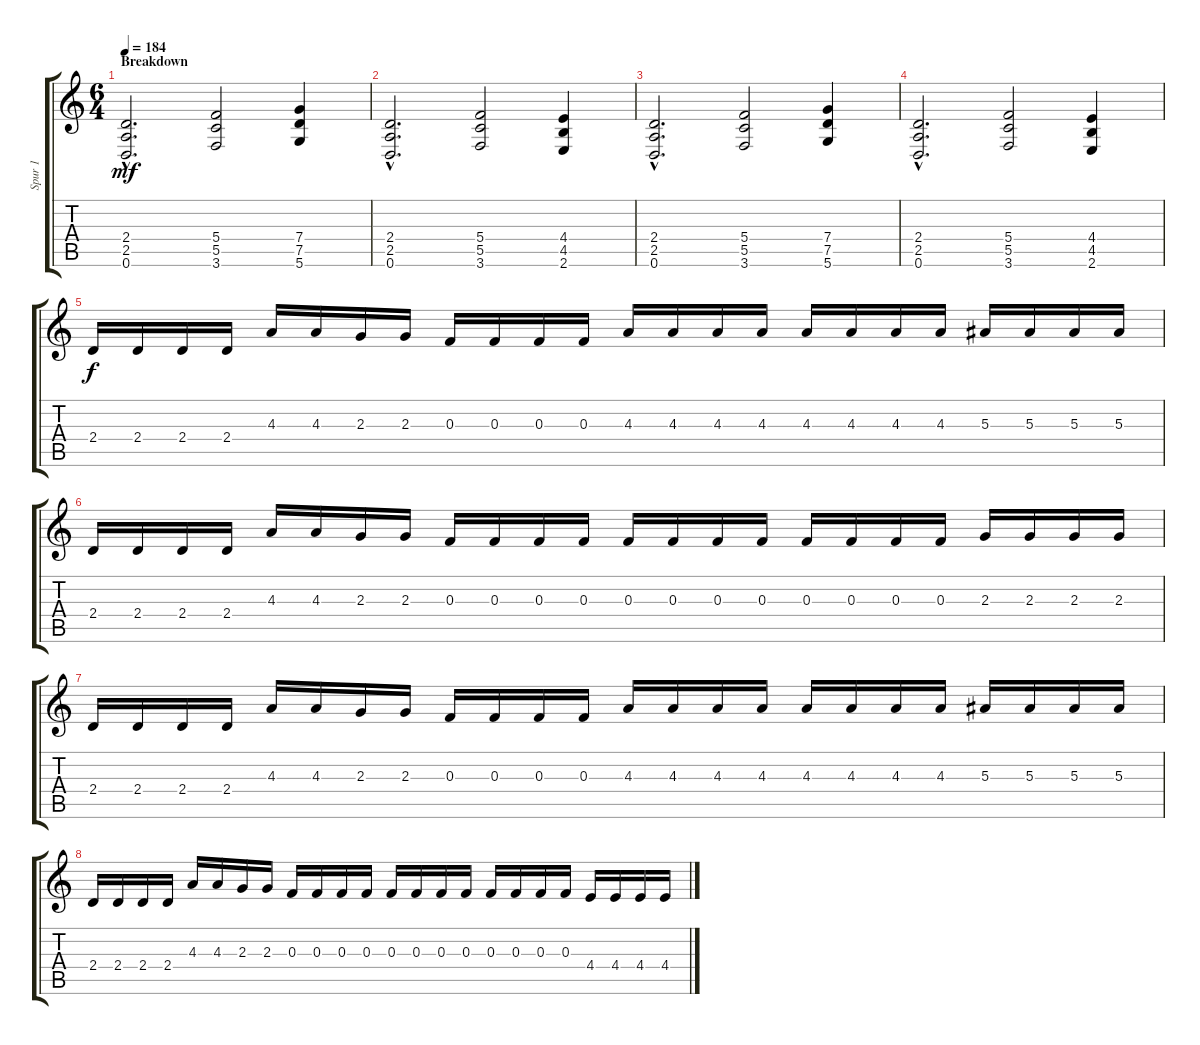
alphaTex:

\track ("Spur 1" "Spur 1") {instrument distortionguitar}
\staff {score tabs}
\tuning (D4 A3 F3 C3 G2 D2) {hide}
\ts (6 4)
\section ("" "Breakdown")
\tempo 184
\clef g2
\ks c
(2.4{hac} 2.5{hac} 0.6{hac}).2{d dy mf} (5.4 5.5 3.6).2 (7.4 7.5 5.6).4 |
(2.4{hac} 2.5{hac} 0.6{hac}).2{d} (5.4 5.5 3.6).2 (4.4 4.5 2.6).4 |
(2.4{hac} 2.5{hac} 0.6{hac}).2{d} (5.4 5.5 3.6).2 (7.4 7.5 5.6).4 |
(2.4{hac} 2.5{hac} 0.6{hac}).2{d} (5.4 5.5 3.6).2 (4.4 4.5 2.6).4 |
2.4.16{dy f} 2.4.16 2.4.16 2.4.16 4.3.16 4.3.16 2.3.16 2.3.16 0.3.16 0.3.16 0.3.16 0.3.16 4.3.16 4.3.16 4.3.16 4.3.16 4.3.16 4.3.16 4.3.16 4.3.16 5.3.16 5.3.16 5.3.16 5.3.16 |
2.4.16 2.4.16 2.4.16 2.4.16 4.3.16 4.3.16 2.3.16 2.3.16 0.3.16 0.3.16 0.3.16 0.3.16 0.3.16 0.3.16 0.3.16 0.3.16 0.3.16 0.3.16 0.3.16 0.3.16 2.3.16 2.3.16 2.3.16 2.3.16 |
2.4.16 2.4.16 2.4.16 2.4.16 4.3.16 4.3.16 2.3.16 2.3.16 0.3.16 0.3.16 0.3.16 0.3.16 4.3.16 4.3.16 4.3.16 4.3.16 4.3.16 4.3.16 4.3.16 4.3.16 5.3.16 5.3.16 5.3.16 5.3.16 |
2.4.16 2.4.16 2.4.16 2.4.16 4.3.16 4.3.16 2.3.16 2.3.16 0.3.16 0.3.16 0.3.16 0.3.16 0.3.16 0.3.16 0.3.16 0.3.16 0.3.16 0.3.16 0.3.16 0.3.16 4.4.16 4.4.16 4.4.16 4.4.16
